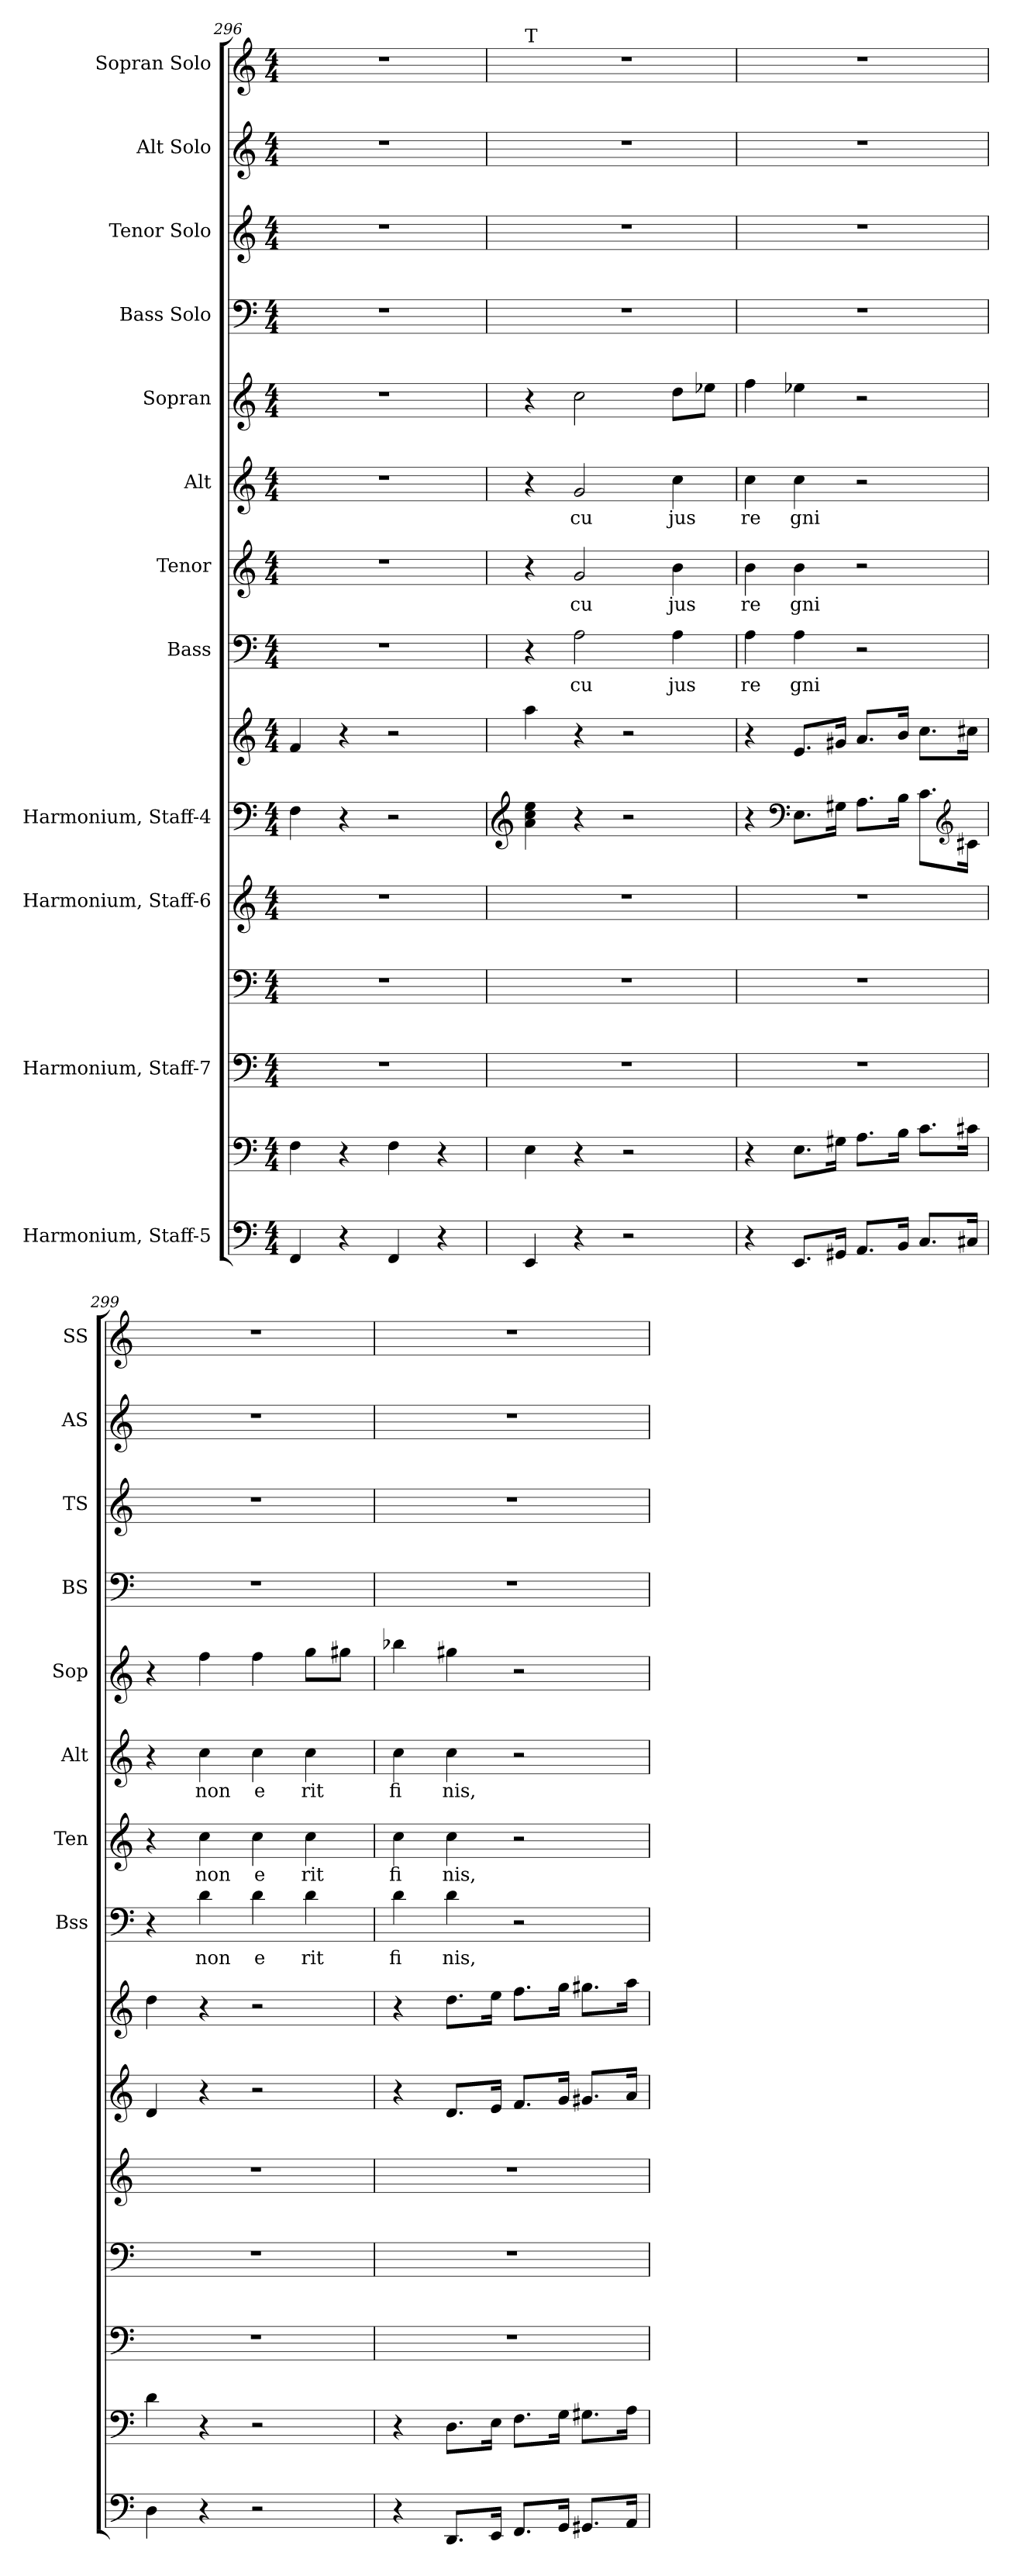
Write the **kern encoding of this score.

**kern	**kern	**kern	**kern	**kern	**kern	**kern	**kern	**text	**kern	**text	**kern	**text	**kern	**kern	**kern	**kern	**kern
*part12	*part12	*part11	*part11	*part10	*part9	*part9	*part8	*part8	*part7	*part7	*part6	*part6	*part5	*part4	*part3	*part2	*part1
*staff15	*staff14	*staff13	*staff12	*staff11	*staff10	*staff9	*staff8	*staff8	*staff7	*staff7	*staff6	*staff6	*staff5	*staff4	*staff3	*staff2	*staff1
*I"Harmonium, Staff-5	*	*I"Harmonium, Staff-7	*	*I"Harmonium, Staff-6	*I"Harmonium, Staff-4	*	*I"Bass	*	*I"Tenor	*	*I"Alt	*	*I"Sopran	*I"Bass Solo	*I"Tenor Solo	*I"Alt Solo	*I"Sopran Solo
*	*	*	*	*	*	*	*I'Bss	*	*I'Ten	*	*I'Alt	*	*I'Sop	*I'BS	*I'TS	*I'AS	*I'SS
*clefF4	*clefF4	*clefF4	*clefF4	*clefG2	*clefF4	*clefG2	*clefF4	*	*clefG2	*	*clefG2	*	*clefG2	*clefF4	*clefG2	*clefG2	*clefG2
*	*	*	*	*	*	*	*	*	*ITrd4c7	*	*ITrd2c3	*	*ITrd2c3	*	*ITrd4c7	*	*ITrd2c3
*k[]	*k[]	*k[]	*k[]	*k[]	*k[]	*k[]	*k[]	*	*k[b-]	*	*k[f#c#g#]	*	*k[f#c#g#]	*k[]	*k[b-]	*k[]	*k[f#c#g#]
*M4/4	*M4/4	*M4/4	*M4/4	*M4/4	*M4/4	*M4/4	*M4/4	*	*M4/4	*	*M4/4	*	*M4/4	*M4/4	*M4/4	*M4/4	*M4/4
=296	=296	=296	=296	=296	=296	=296	=296	=296	=296	=296	=296	=296	=296	=296	=296	=296	=296
4FF/	4F\	1r	1r	1r	4F\	4f/	1r	.	1r	.	1r	.	1r	1r	1r	1r	1r
4r	4r	.	.	.	4r	4r	.	.	.	.	.	.	.	.	.	.	.
4FF/	4F\	.	.	.	2r	2r	.	.	.	.	.	.	.	.	.	.	.
4r	4r	.	.	.	.	.	.	.	.	.	.	.	.	.	.	.	.
=297	=297	=297	=297	=297	=297	=297	=297	=297	=297	=297	=297	=297	=297	=297	=297	=297	=297
*	*	*	*	*	*clefG2	*	*	*	*	*	*	*	*	*	*	*	*
!	!	!	!	!	!	!	!	!	!	!	!	!	!	!	!	!	!LO:TX:a:t=T
4EE/	4E\	1r	1r	1r	4a\ 4cc\ 4ee\	4aa\	4r	.	4r	.	4r	.	4r	1r	1r	1r	1r
4r	4r	.	.	.	4r	4r	2A\	cu	2c/	cu	2e/	cu	2a\	.	.	.	.
2r	2r	.	.	.	2r	2r	.	.	.	.	.	.	.	.	.	.	.
.	.	.	.	.	.	.	4A\	jus	4e\	jus	4a\	jus	8b\L	.	.	.	.
.	.	.	.	.	.	.	.	.	.	.	.	.	8ccn\J	.	.	.	.
=298	=298	=298	=298	=298	=298	=298	=298	=298	=298	=298	=298	=298	=298	=298	=298	=298	=298
4r	4r	1r	1r	1r	4r	4r	4A\	re	4e\	re	4a\	re	4dd\	1r	1r	1r	1r
*	*	*	*	*	*clefF4	*	*	*	*	*	*	*	*	*	*	*	*
8.EE/L	8.E\L	.	.	.	8.E\L	8.e/L	4A\	gni	4e\	gni	4a\	gni	4ccn\	.	.	.	.
16GG#X/Jk	16G#X\Jk	.	.	.	16G#X\Jk	16g#X/Jk	.	.	.	.	.	.	.	.	.	.	.
8.AA/L	8.A\L	.	.	.	8.A\L	8.a/L	2r	.	2r	.	2r	.	2r	.	.	.	.
16BB/Jk	16B\Jk	.	.	.	16B\Jk	16b/Jk	.	.	.	.	.	.	.	.	.	.	.
8.C/L	8.c\L	.	.	.	8.c\L	8.cc\L	.	.	.	.	.	.	.	.	.	.	.
*	*	*	*	*	*clefG2	*	*	*	*	*	*	*	*	*	*	*	*
16C#X/Jk	16c#X\Jk	.	.	.	16c#X\Jk	16cc#X\Jk	.	.	.	.	.	.	.	.	.	.	.
=299	=299	=299	=299	=299	=299	=299	=299	=299	=299	=299	=299	=299	=299	=299	=299	=299	=299
4D\	4d\	1r	1r	1r	4d/	4dd\	4r	.	4r	.	4r	.	4r	1r	1r	1r	1r
4r	4r	.	.	.	4r	4r	4d\	non	4f\	non	4a\	non	4dd\	.	.	.	.
2r	2r	.	.	.	2r	2r	4d\	e	4f\	e	4a\	e	4dd\	.	.	.	.
.	.	.	.	.	.	.	4d\	rit	4f\	rit	4a\	rit	8ee\L	.	.	.	.
.	.	.	.	.	.	.	.	.	.	.	.	.	8ee#X\J	.	.	.	.
=300	=300	=300	=300	=300	=300	=300	=300	=300	=300	=300	=300	=300	=300	=300	=300	=300	=300
4r	4r	1r	1r	1r	4r	4r	4d\	fi	4f\	fi	4a\	fi	4ggn\	1r	1r	1r	1r
8.DD/L	8.D\L	.	.	.	8.d/L	8.dd\L	4d\	nis,	4f\	nis,	4a\	nis,	4ee#X\	.	.	.	.
16EE/Jk	16E\Jk	.	.	.	16e/Jk	16ee\Jk	.	.	.	.	.	.	.	.	.	.	.
8.FF/L	8.F\L	.	.	.	8.f/L	8.ff\L	2r	.	2r	.	2r	.	2r	.	.	.	.
16GG/Jk	16G\Jk	.	.	.	16g/Jk	16gg\Jk	.	.	.	.	.	.	.	.	.	.	.
8.GG#X/L	8.G#X\L	.	.	.	8.g#X/L	8.gg#X\L	.	.	.	.	.	.	.	.	.	.	.
16AA/Jk	16A\Jk	.	.	.	16a/Jk	16aa\Jk	.	.	.	.	.	.	.	.	.	.	.
=	=	=	=	=	=	=	=	=	=	=	=	=	=	=	=	=	=
*-	*-	*-	*-	*-	*-	*-	*-	*-	*-	*-	*-	*-	*-	*-	*-	*-	*-
